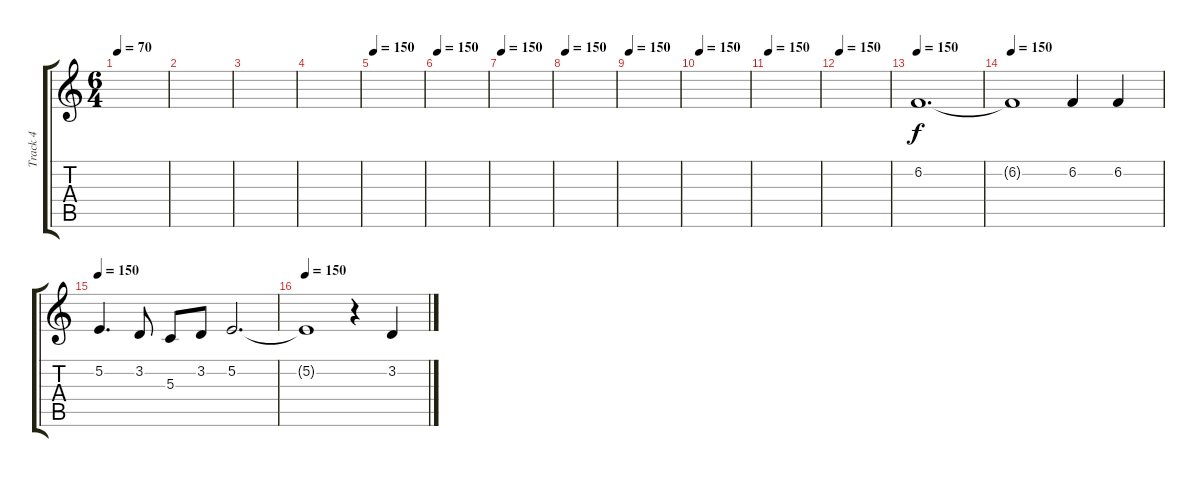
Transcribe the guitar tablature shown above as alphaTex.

\track ("Track 4" "Track 4") {instrument lead6voice}
\staff {score tabs}
\tuning (E4 B3 G3 D3 A2 E2) {hide}
\ts (6 4)
\tempo 70
\clef g2
\ks c
|
|
|
|
\tempo 150
|
\tempo 150
|
\tempo 150
|
\tempo 150
|
\tempo 150
|
\tempo 150
|
\tempo 150
|
\tempo 150
|
\tempo 150
6.2.1{d} |
\tempo 150
6.2{t}.1 6.2.4 6.2.4 |
\tempo 150
5.2.4{d} 3.2.8 5.3.8 3.2.8 5.2.2{d} |
\tempo 150
5.2{t}.1 r.4 3.2.4
